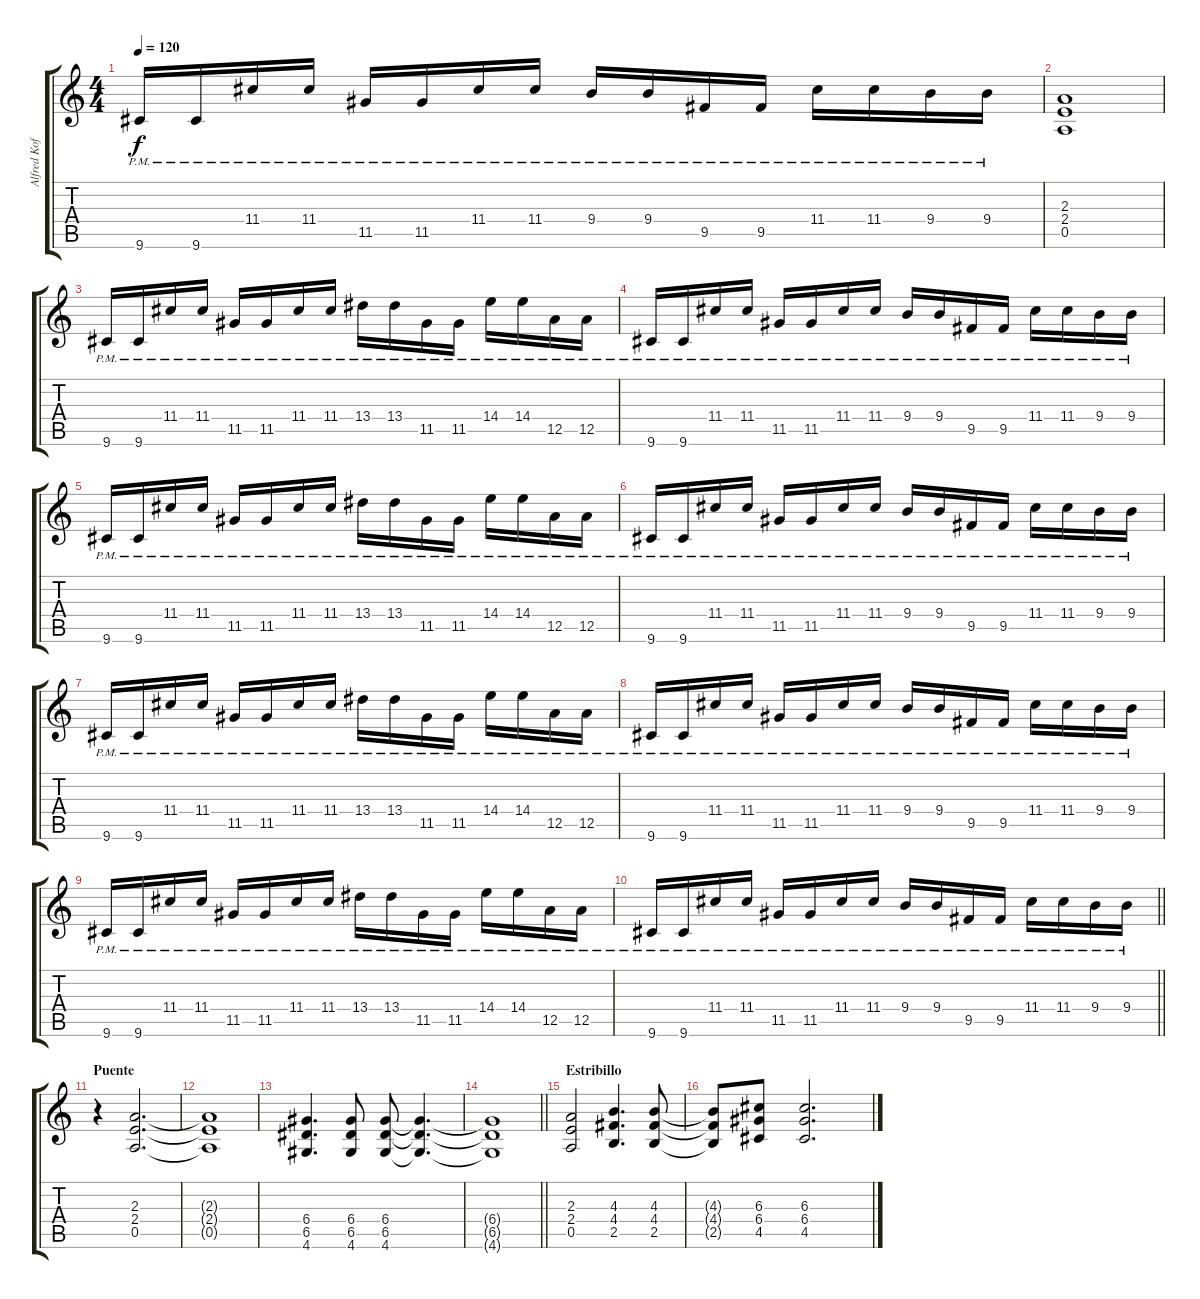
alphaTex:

\track ("Alfred Koffler" "Alfred Kof") {instrument distortionguitar}
\staff {score tabs}
\tuning (E4 B3 G3 D3 A2 E2) {hide}
\ts (4 4)
\tempo 120
\clef g2
\ks c
9.6{pm}.16{dy f} 9.6{pm}.16 11.4{pm}.16 11.4{pm}.16 11.5{pm}.16 11.5{pm}.16 11.4{pm}.16 11.4{pm}.16 9.4{pm}.16 9.4{pm}.16 9.5{pm}.16 9.5{pm}.16 11.4{pm}.16 11.4{pm}.16 9.4{pm}.16 9.4{pm}.16 |
(2.3 2.4 0.5).1 |
9.6{pm}.16 9.6{pm}.16 11.4{pm}.16 11.4{pm}.16 11.5{pm}.16 11.5{pm}.16 11.4{pm}.16 11.4{pm}.16 13.4{pm}.16 13.4{pm}.16 11.5{pm}.16 11.5{pm}.16 14.4{pm}.16 14.4{pm}.16 12.5{pm}.16 12.5{pm}.16 |
9.6{pm}.16 9.6{pm}.16 11.4{pm}.16 11.4{pm}.16 11.5{pm}.16 11.5{pm}.16 11.4{pm}.16 11.4{pm}.16 9.4{pm}.16 9.4{pm}.16 9.5{pm}.16 9.5{pm}.16 11.4{pm}.16 11.4{pm}.16 9.4{pm}.16 9.4{pm}.16 |
9.6{pm}.16 9.6{pm}.16 11.4{pm}.16 11.4{pm}.16 11.5{pm}.16 11.5{pm}.16 11.4{pm}.16 11.4{pm}.16 13.4{pm}.16 13.4{pm}.16 11.5{pm}.16 11.5{pm}.16 14.4{pm}.16 14.4{pm}.16 12.5{pm}.16 12.5{pm}.16 |
9.6{pm}.16 9.6{pm}.16 11.4{pm}.16 11.4{pm}.16 11.5{pm}.16 11.5{pm}.16 11.4{pm}.16 11.4{pm}.16 9.4{pm}.16 9.4{pm}.16 9.5{pm}.16 9.5{pm}.16 11.4{pm}.16 11.4{pm}.16 9.4{pm}.16 9.4{pm}.16 |
9.6{pm}.16 9.6{pm}.16 11.4{pm}.16 11.4{pm}.16 11.5{pm}.16 11.5{pm}.16 11.4{pm}.16 11.4{pm}.16 13.4{pm}.16 13.4{pm}.16 11.5{pm}.16 11.5{pm}.16 14.4{pm}.16 14.4{pm}.16 12.5{pm}.16 12.5{pm}.16 |
9.6{pm}.16 9.6{pm}.16 11.4{pm}.16 11.4{pm}.16 11.5{pm}.16 11.5{pm}.16 11.4{pm}.16 11.4{pm}.16 9.4{pm}.16 9.4{pm}.16 9.5{pm}.16 9.5{pm}.16 11.4{pm}.16 11.4{pm}.16 9.4{pm}.16 9.4{pm}.16 |
9.6{pm}.16 9.6{pm}.16 11.4{pm}.16 11.4{pm}.16 11.5{pm}.16 11.5{pm}.16 11.4{pm}.16 11.4{pm}.16 13.4{pm}.16 13.4{pm}.16 11.5{pm}.16 11.5{pm}.16 14.4{pm}.16 14.4{pm}.16 12.5{pm}.16 12.5{pm}.16 |
\barLineRight lightlight
9.6{pm}.16 9.6{pm}.16 11.4{pm}.16 11.4{pm}.16 11.5{pm}.16 11.5{pm}.16 11.4{pm}.16 11.4{pm}.16 9.4{pm}.16 9.4{pm}.16 9.5{pm}.16 9.5{pm}.16 11.4{pm}.16 11.4{pm}.16 9.4{pm}.16 9.4{pm}.16 |
\section ("" "Puente")
r.4 (2.3 2.4 0.5).2{d} |
(2.3{t} 2.4{t} 0.5{t}).1 |
(6.4 6.5 4.6).4{d} (6.4 6.5 4.6).8 (6.4 6.5 4.6).8 (6.4{t} 6.5{t} 4.6{t}).4{d} |
\barLineRight lightlight
(6.4{t} 6.5{t} 4.6{t}).1 |
\section ("" "Estribillo")
(2.3 2.4 0.5).2 (4.3 4.4 2.5).4{d} (4.3 4.4 2.5).8 |
(4.3{t} 4.4{t} 2.5{t}).8 (6.3 6.4 4.5).8 (6.3 6.4 4.5).2{d}
